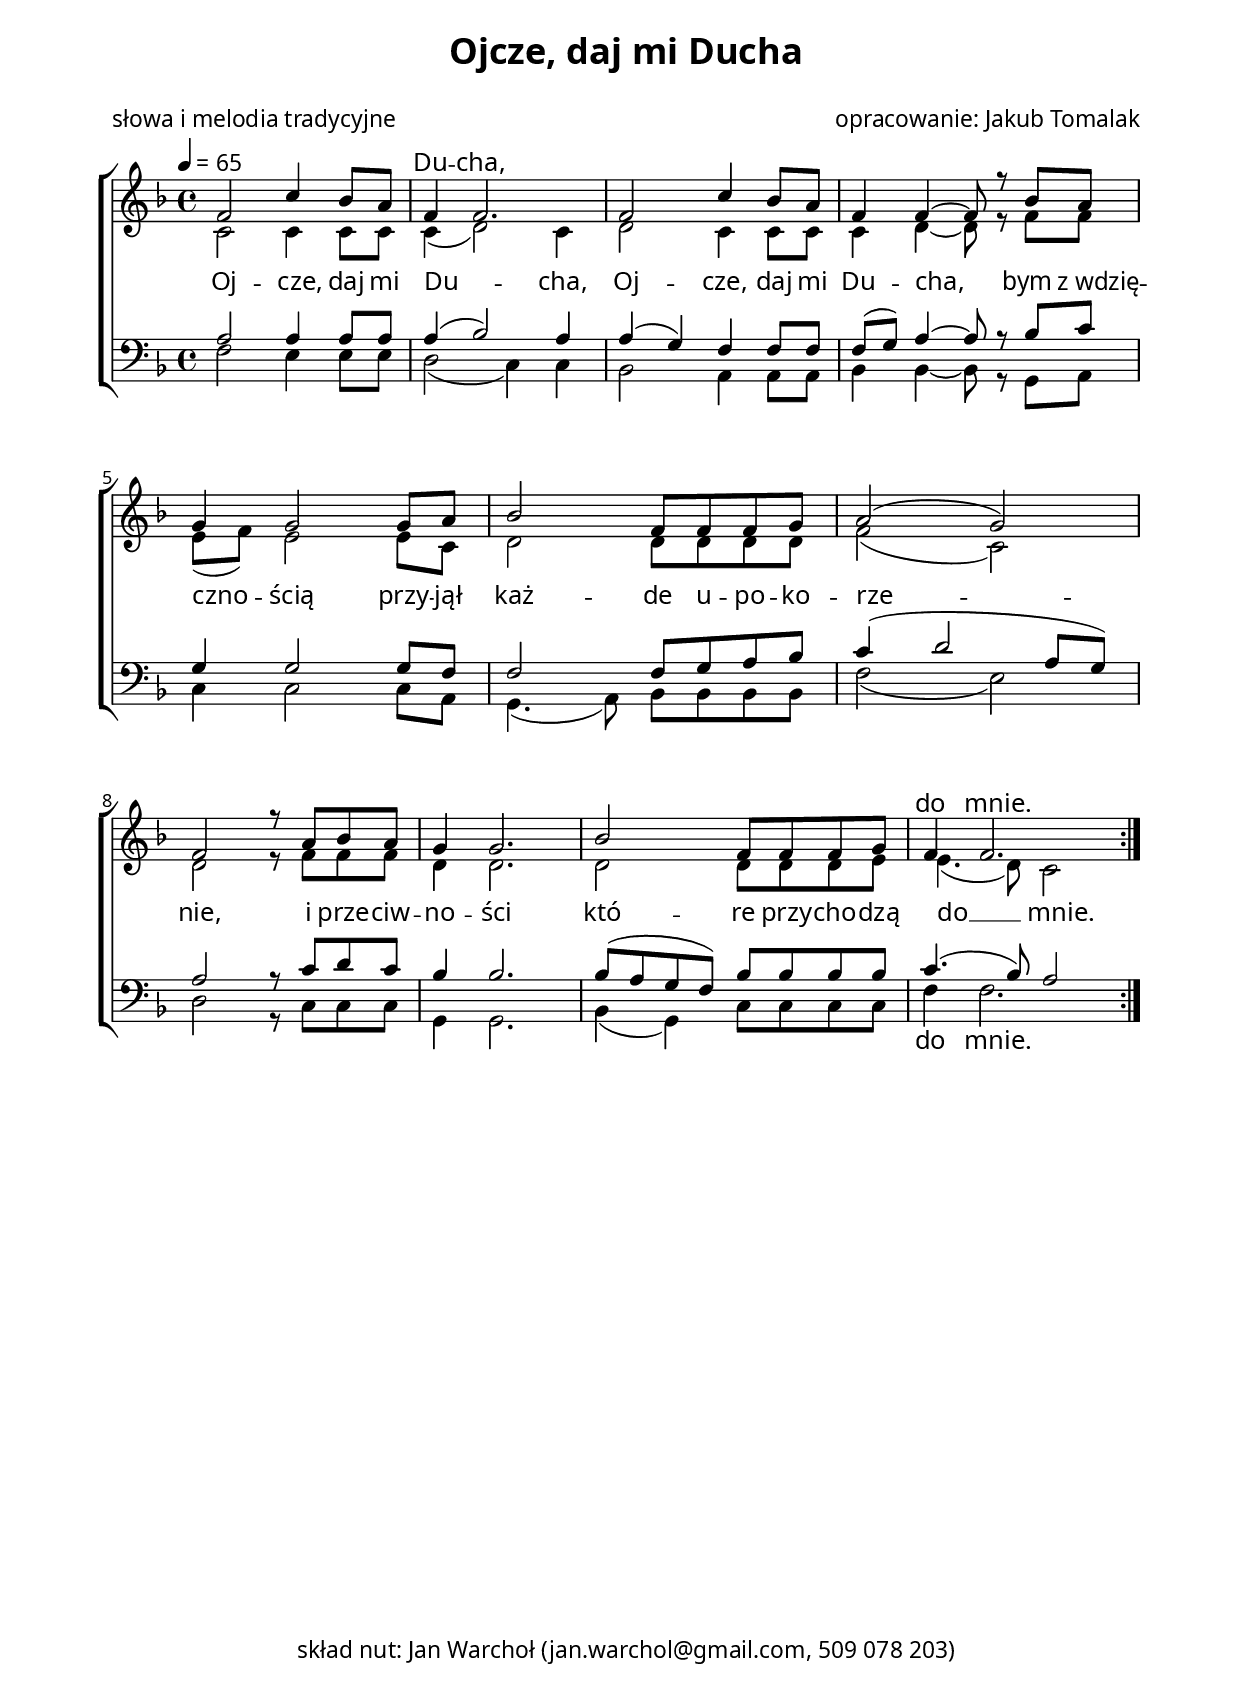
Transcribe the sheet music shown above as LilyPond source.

\version "2.17.3"
#(set-global-staff-size 20)

\header {
  title = \markup \column {
    "Ojcze, daj mi Ducha" " "
  }
  composer = "opracowanie: Jakub Tomalak"
  poet = "słowa i melodia tradycyjne"
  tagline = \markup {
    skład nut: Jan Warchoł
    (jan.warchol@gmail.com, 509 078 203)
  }
}

\paper {
  system-count = 3
  left-margin = 19 \mm
  right-margin = 17 \mm
  %ragged-last-bottom = ##f
  top-markup-spacing #'basic-distance = 6
  last-bottom-spacing #'basic-distance = 11
  system-system-spacing #'basic-distance = #15
  #(define fonts
     (make-pango-font-tree
      "Minion Pro"
      "Liberation Sans"
      "Liberation Mono"
      (/ staff-height pt 20)))
}

m = #(define-music-function (parser location off) (number?)
       #{
         \once \override Lyrics.LyricText #'X-offset = #off
       #})
%--------------------------------MELODY--------------------------------
sopranomelody = \relative f' {
  \dynamicUp
  \key f \major
  \time 4/4
  \tempo 4=65
  f2 c'4 bes8 a
  f4 f2.
  f2 c'4 bes8 a
  f4 f4~ f8 r bes8 a
  g4 g2 g8 a
  bes2 f8 f f g
  a2( g)
  \break
  f2 r8 a bes a
  g4 g2.
  bes2 f8 f f g
  f4 f2.
  \bar ":|"
}
altomelody = \relative f' {
  \dynamicUp
  \key f \major
  \time 4/4
  \tempo 4=65
  c2 c4 c8 c
  c4( d2) c4
  d2 c4 c8 c
  c4 d4~ d8 r f f
  e( f) e2 e8 c
  d2 d8 d d d
  f2( c)
  d2 r8 f8 f f
  d4 d2.
  d2 d8 d d e
  e4.( d8) c2
  \bar ":|"
}
tenormelody = \relative f {
  \dynamicUp
  \key f \major
  \time 4/4
  \tempo 4=65
  a2 a4 a8 a
  a4( bes2) a4
  a4( g) f f8 f
  f( g) a4~ a8 r bes8 c
  g4 g2 g8 f
  f2 f8 g a bes
  c4( d2 a8 g)
  a2 r8 c d c
  bes4 bes2.
  bes8( a g f) bes bes bes bes
  c4.( bes8) a2
  \bar ":|"
}
bassmelody = \relative f {
  \dynamicUp
  \key f \major
  \time 4/4
  \tempo 4=65
  f2 e4 e8 e
  d2( c4) c
  bes2 a4 a8 a
  bes4 bes~ bes8 r8 g a
  c4 c2 c8 a8
  g4.( a8) bes8 bes bes bes
  f'2( e)
  d2 r8 c8 c c
  g4 g2.
  bes4( g) c8 c c c
  f4 f2.
  \bar ":|"
}
akordy = \chordmode {
}
%--------------------------------LYRICS--------------------------------
text = \lyricmode {
  Oj -- \m #-0.8 cze, daj mi Du -- cha,
  Oj -- cze, daj mi Du -- cha,
  \m #-2.2 \markup \scale #'(0.96 . 1) bym
  \m #-2.0 \markup \scale #'(0.94 . 1) "z wdzię" --
  czno -- ścią
  przy -- jął każ -- de u -- po -- ko -- rze -- nie,
  i prze -- ciw -- no -- ści
  któ -- re przy -- cho -- dzą do __ \m #-1.5 mnie.
}
soptext = \lyricmode {
  \skip4 \skip4 \skip4 \skip4
  Du -- cha,
  \repeat unfold 29 \skip4  do \m #-1.5 mnie.
}
bastext = \lyricmode {
  \repeat unfold 35 \skip4  do \m #-1.5 mnie.
}

%--------------------------------ALL-FILE VARIABLE--------------------------------

\score {
  \new ChoirStaff <<
    \new Staff = women <<
      \clef treble
      \new Voice = soprano {
        \voiceOne
        \sopranomelody
      }
      \new Voice = alto {
        \voiceTwo
        \altomelody
      }
    >>
    \new Lyrics \with {
      alignAboveContext = women
      \override VerticalAxisGroup #'nonstaff-relatedstaff-spacing #'basic-distance = #0
      \override VerticalAxisGroup #'nonstaff-relatedstaff-spacing #'padding = #0.5
    }
    \lyricsto soprano \soptext
    \new Lyrics \with {
      \override VerticalAxisGroup #'staff-affinity = #CENTER
      \override VerticalAxisGroup #'nonstaff-relatedstaff-spacing #'padding = #1
    }
    \lyricsto alto \text

    \new Staff = men <<
      \clef bass
      \new Voice = tenor {
        \voiceOne
        \tenormelody
      }
      \new Voice = bass {
        \voiceTwo
        \bassmelody
      }
    >>
    \new Lyrics \with {
      \override VerticalAxisGroup #'nonstaff-relatedstaff-spacing #'basic-distance = #0
      \override VerticalAxisGroup #'nonstaff-relatedstaff-spacing #'padding = #0.3
    }
    \lyricsto bass \bastext
  >>
  \layout {
    indent = 0
    \override LyricText #'font-name =
    #"Minion Pro Medium Condensed"
  }
}
